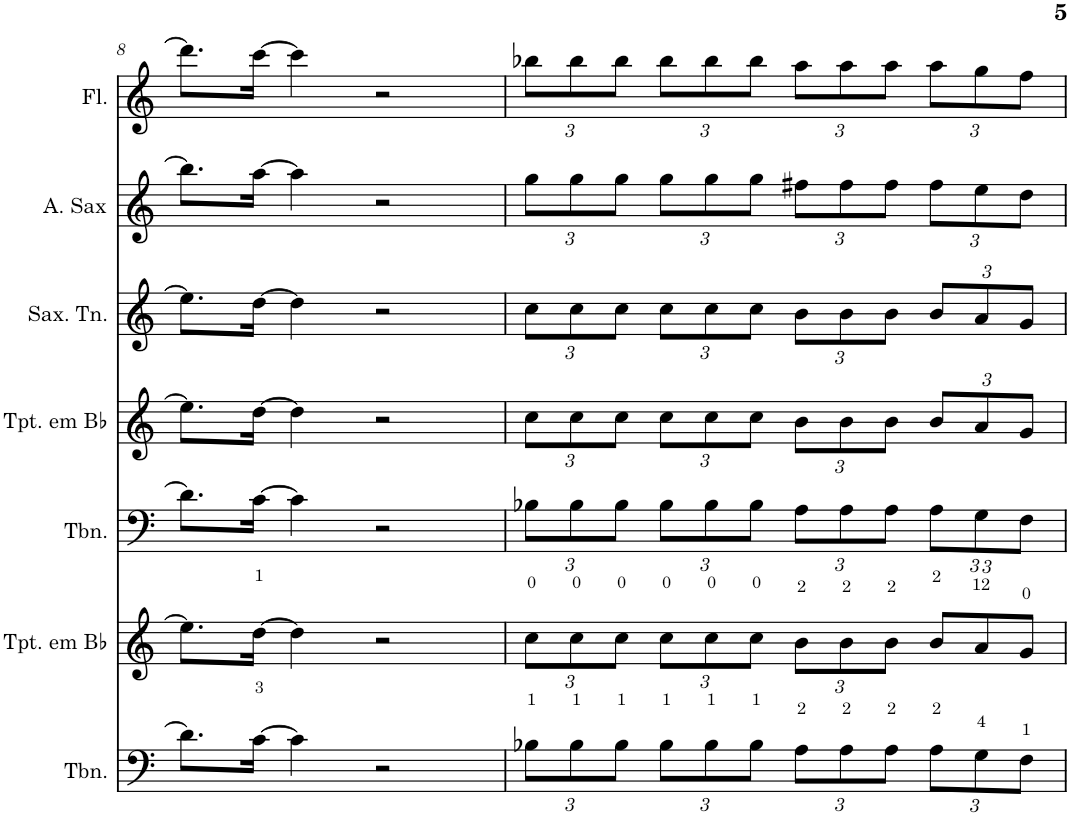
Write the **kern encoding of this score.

**kern	**kern	**kern	**kern	**kern	**kern	**kern
*part7	*part6	*part5	*part4	*part3	*part2	*part1
*staff7	*staff6	*staff5	*staff4	*staff3	*staff2	*staff1
*I"Trombone	*I"Trompete em Bb	*I"Trombone	*I"Trompete em Bb	*I"Saxofone Tenor	*I"Saxofone Alto	*I"Flauta Transversal
*I'Tbn.	*I'Tpt. em Bb	*I'Tbn.	*I'Tpt. em Bb	*I'Sax. Tn.	*	*I'Fl.
!!LO:PB:g=z
*clefF4	*clefG2	*clefF4	*clefG2	*clefG2	*clefG2	*clefG2
*	*Trd1c2	*	*Trd1c2	*Trd8c14	*Trd5c9	*
*k[]	*k[]	*k[]	*k[]	*k[]	*k[]	*k[]
*M4/4	*M4/4	*M4/4	*M4/4	*M4/4	*M4/4	*M4/4
=8	=8	=8	=8	=8	=8	=8
8.d\L]	8.ee\L]	8.d\L]	8.ee\L]	8.ee\L]	8.bb\L]	8.ddd\L]
[16c\Jk	[16dd\Jk	[16c\Jk	[16dd\Jk	[16dd\Jk	[16aa\Jk	[16ccc\Jk
4c\]	4dd\]	4c\]	4dd\]	4dd\]	4aa\]	4ccc\]
2r	2r	2r	2r	2r	2r	2r
=9	=9	=9	=9	=9	=9	=9
*Xbrackettup	*Xbrackettup	*Xbrackettup	*Xbrackettup	*Xbrackettup	*Xbrackettup	*Xbrackettup
12B-X\L	12cc\L	12B-X\L	12cc\L	12cc\L	12gg\L	12bb-X\L
12B-\	12cc\	12B-\	12cc\	12cc\	12gg\	12bb-\
12B-\J	12cc\J	12B-\J	12cc\J	12cc\J	12gg\J	12bb-\J
12B-\L	12cc\L	12B-\L	12cc\L	12cc\L	12gg\L	12bb-\L
12B-\	12cc\	12B-\	12cc\	12cc\	12gg\	12bb-\
12B-\J	12cc\J	12B-\J	12cc\J	12cc\J	12gg\J	12bb-\J
12A\L	12b\L	12A\L	12b\L	12b\L	12ff#X\L	12aa\L
12A\	12b\	12A\	12b\	12b\	12ff#\	12aa\
12A\J	12b\J	12A\J	12b\J	12b\J	12ff#\J	12aa\J
12A\L	12b/L	12A\L	12b/L	12b/L	12ff#\L	12aa\L
12G\	12a/	12G\	12a/	12a/	12ee\	12gg\
12F\J	12g/J	12F\J	12g/J	12g/J	12dd\J	12ff\J
=	=	=	=	=	=	=
*-	*-	*-	*-	*-	*-	*-
